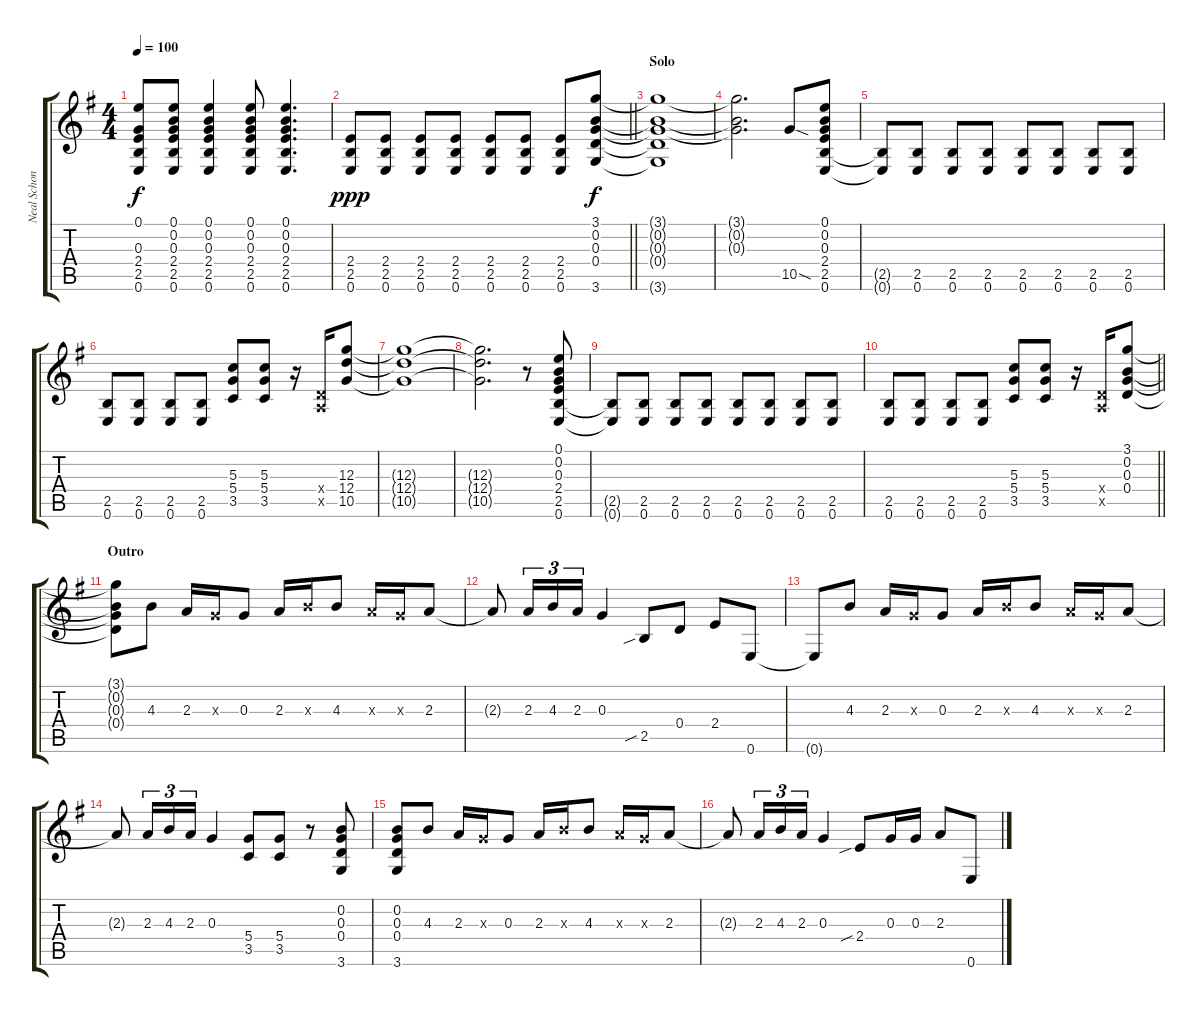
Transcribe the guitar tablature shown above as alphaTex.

\track ("Neal Schon" "Neal Schon") {instrument distortionguitar}
\staff {score tabs}
\tuning (E4 B3 G3 D3 A2 E2) {hide}
\ts (4 4)
\tempo 100
\clef g2
\ks g
(0.1{t} 0.3{t} 2.4{t} 2.5{t} 0.6{t}).8{dy f} (0.1 0.2 0.3 2.4 2.5 0.6).8 (0.1 0.2 0.3 2.4 2.5 0.6).4 (0.1 0.2 0.3 2.4 2.5 0.6).8 (0.1 0.2 0.3 2.4 2.5 0.6).4{d} |
\barLineRight lightlight
(2.4 2.5 0.6).8{dy ppp} (2.4 2.5 0.6).8 (2.4 2.5 0.6).8 (2.4 2.5 0.6).8 (2.4 2.5 0.6).8 (2.4 2.5 0.6).8 (2.4 2.5 0.6).8 (3.1 0.2 0.3 0.4 3.6).8{dy f} |
\section ("" "Solo")
(3.1{t} 0.2{t} 0.3{t} 0.4{t} 3.6{t}).1 |
(3.1{t} 0.2{t} 0.3{t}).2{d} 10.5{sod}.8 (0.1 0.2 0.3 2.4 2.5 0.6).8 |
(2.5{t} 0.6{t}).8 (2.5 0.6).8 (2.5 0.6).8 (2.5 0.6).8 (2.5 0.6).8 (2.5 0.6).8 (2.5 0.6).8 (2.5 0.6).8 |
(2.5 0.6).8 (2.5 0.6).8 (2.5 0.6).8 (2.5 0.6).8 (5.3 5.4 3.5).8 (5.3 5.4 3.5).8 r.16 (0.4{x} 0.5{x}).16 (12.3 12.4 10.5).8 |
(12.3{t} 12.4{t} 10.5{t}).1 |
(12.3{t} 12.4{t} 10.5{t}).2{d} r.8 (0.1 0.2 0.3 2.4 2.5 0.6).8 |
(2.5{t} 0.6{t}).8 (2.5 0.6).8 (2.5 0.6).8 (2.5 0.6).8 (2.5 0.6).8 (2.5 0.6).8 (2.5 0.6).8 (2.5 0.6).8 |
\barLineRight lightlight
(2.5 0.6).8 (2.5 0.6).8 (2.5 0.6).8 (2.5 0.6).8 (5.3 5.4 3.5).8 (5.3 5.4 3.5).8 r.16 (0.4{x} 0.5{x}).16 (3.1 0.2 0.3 0.4).8 |
\section ("" "Outro")
(3.1{t} 0.2{t} 0.3{t} 0.4{t}).8 4.3.8 2.3.16 0.3{x}.16 0.3.8 2.3.16 4.3{x}.16 4.3.8 2.3{x}.16 0.3{x}.16 2.3.8 |
2.3{t}.8 2.3.16{tu (3 2)} 4.3.16{tu (3 2)} 2.3.16{tu (3 2)} 0.3.4 2.5{sib}.8 0.4.8 2.4.8 0.6.8 |
0.6{t}.8 4.3.8 2.3.16 0.3{x}.16 0.3.8 2.3.16 4.3{x}.16 4.3.8 2.3{x}.16 0.3{x}.16 2.3.8 |
2.3{t}.8 2.3.16{tu (3 2)} 4.3.16{tu (3 2)} 2.3.16{tu (3 2)} 0.3.4 (5.4 3.5).8 (5.4 3.5).8 r.8 (0.2 0.3 0.4 3.6).8 |
(0.2 0.3 0.4 3.6).8 4.3.8 2.3.16 0.3{x}.16 0.3.8 2.3.16 4.3{x}.16 4.3.8 2.3{x}.16 0.3{x}.16 2.3.8 |
2.3{t}.8 2.3.16{tu (3 2)} 4.3.16{tu (3 2)} 2.3.16{tu (3 2)} 0.3.4 2.4{sib}.8 0.3.16 0.3.16 2.3.8 0.6.8
